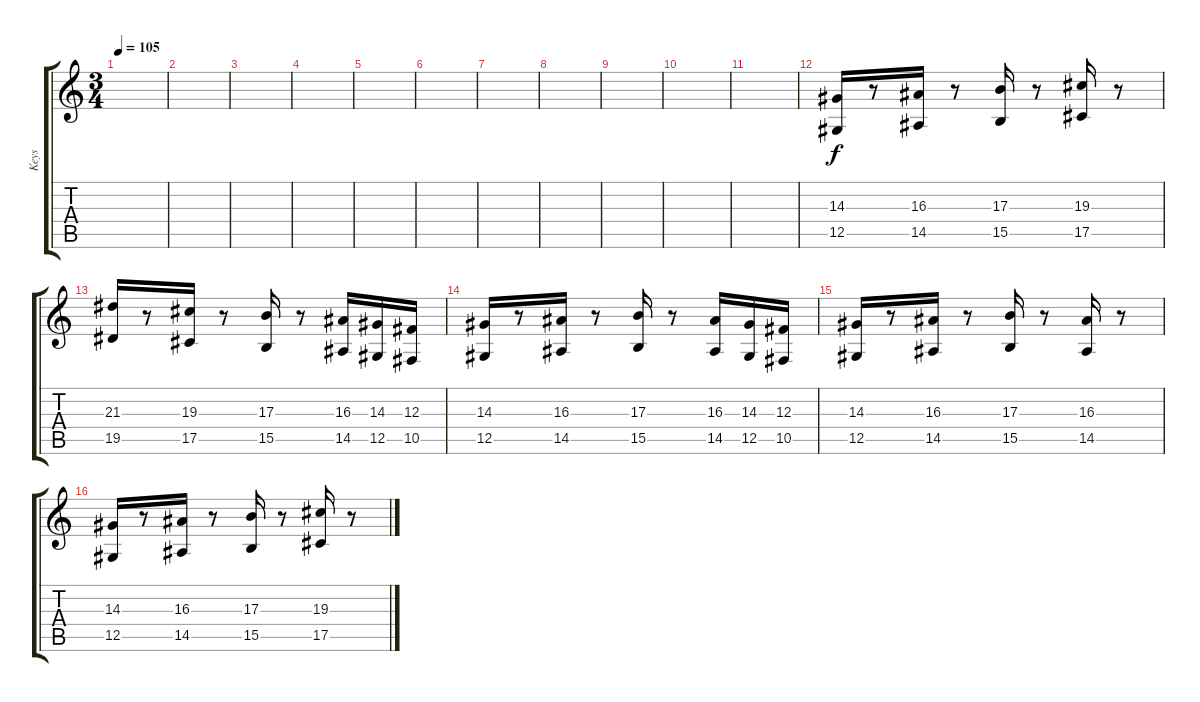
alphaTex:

\track ("Keys " "Keys ") {instrument choiraahs}
\staff {score tabs}
\tuning (Eb4 Bb3 Gb3 Db3 Ab2 Eb2) {hide}
\ts (3 4)
\tempo 105
\clef g2
\ks c
|
|
|
|
|
|
|
|
|
|
|
(14.3 12.5).16{dy f} r.8 (16.3 14.5).16 r.8 (17.3 15.5).16 r.8 (19.3 17.5).16 r.8 |
(21.3 19.5).16 r.8 (19.3 17.5).16 r.8 (17.3 15.5).16 r.8 (16.3 14.5).16 (14.3 12.5).16 (12.3 10.5).16 |
(14.3 12.5).16 r.8 (16.3 14.5).16 r.8 (17.3 15.5).16 r.8 (16.3 14.5).16 (14.3 12.5).16 (12.3 10.5).16 |
(14.3 12.5).16 r.8 (16.3 14.5).16 r.8 (17.3 15.5).16 r.8 (16.3 14.5).16 r.8 |
(14.3 12.5).16 r.8 (16.3 14.5).16 r.8 (17.3 15.5).16 r.8 (19.3 17.5).16 r.8
